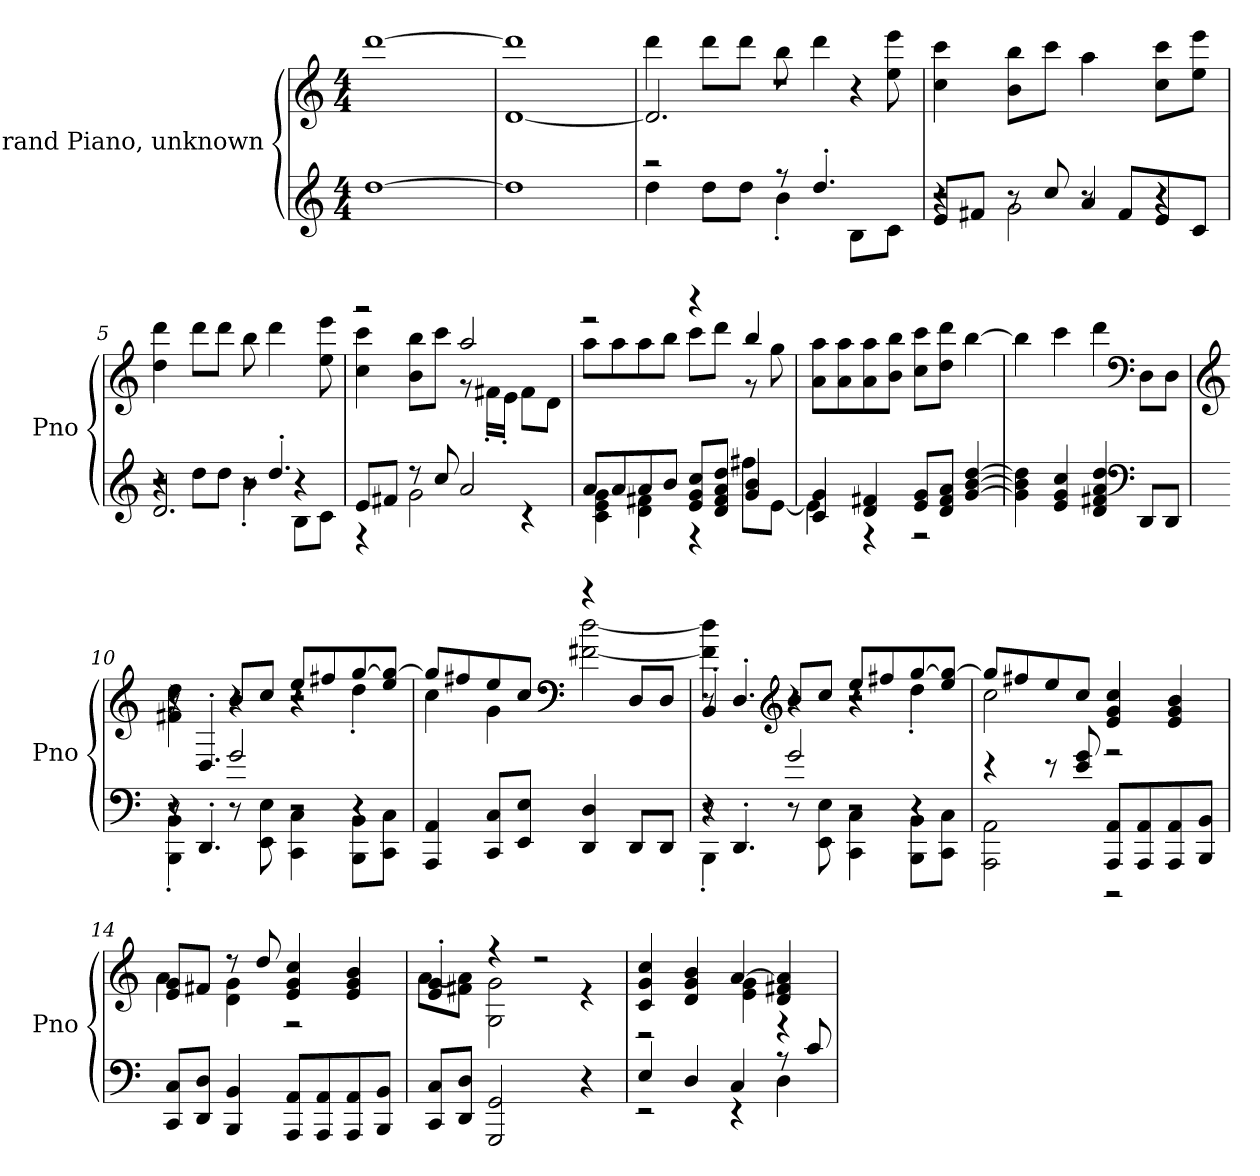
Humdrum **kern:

**kern	**kern
*part1	*part1
*staff2	*staff1
*I"Grand Piano, unknown	*
*I'Pno	*
*clefG2	*clefG2
*k[]	*k[]
*M4/4	*M4/4
*MM120	*MM120
=1	=1
[1dd	[1ddd
=2	=2
*	*^
1dd]	1ddd]	[1d
=3	=3	=3
*^	*	*^
2r	4dd\	1r	4ddd\	2.d/]
.	8dd\L	.	8ddd\L	.
.	8dd\J	.	8ddd\J	.
8r	4b'\	.	8bb\	.
4.dd'/	.	.	4ddd\	.
.	8B\L	.	.	4r
.	8c\J	.	8ee\ 8eee\	.
*	*	*v	*v	*v
=4	=4	=4
*	*^	*
2r	4r	8e/L	4cc\ 4ccc\
.	.	8f#X/J	.
.	2g\	8r	8b\ 8bb\L
.	.	8cc/	8ccc\J
4a/	.	8r	4aa\
.	.	8f#/L	.
4r	4r	8e/	8cc\ 8ccc\L
.	.	8c/J	8ee\ 8eee\J
=5	=5	=5	=5
2r	4r	2.d/	4dd\ 4ddd\
.	8dd\L	.	8ddd\L
.	8dd\J	.	8ddd\J
8r	4b'\	.	8bb\
4.dd'/	.	.	4ddd\
.	8B\L	4r	.
.	8c\J	.	8ee\ 8eee\
*	*v	*v	*
!!LO:LB:g=z
=6	=6	=6
*	*	*^
8e/L	4r	2r	4cc\ 4ccc\
8f#X/J	.	.	.
8r	2g\	.	8b\ 8bb\L
8cc/	.	.	8ccc\J
2a/	.	2aa/	8r
.	.	.	16f#X'\LL
.	.	.	16e'\JJ
.	4r	.	8f#\L
.	.	.	8d\J
=7	=7	=7	=7
8a/L	4c\ 4e\ 4g\	2r	8aa\L
8a/	.	.	8aa\
8a/	4d\ 4f#X\	.	8aa\
8b/J	.	.	8bb\J
8e/ 8g/ 8cc/L	4r	4r	8ccc\L
8d/ 8f#/ 8a/ 8dd/J	.	.	8ddd\J
4g/ 4b/	8ff#X\L	4bb/	8r
.	[8e\J	.	8gg\
*	*	*v	*v
=8	=8	=8
4c/ 4g/	4e\]	8a\ 8aa\L
.	.	8a\ 8aa\
4d/ 4f#X/	4r	8a\ 8aa\
.	.	8b\ 8bb\J
8e/ 8g/L	2r	8cc\ 8ccc\L
8d/ 8f#/ 8a/J	.	8dd\ 8ddd\J
[4g/ [4b/ [4dd/	.	[4bb\
*v	*v	*
=9	=9
4g\] 4b\] 4dd\]	4bb\]
4e/ 4g/ 4cc/	4ccc\
4d/ 4f#X/ 4a/ 4dd/	4ddd\
*clefF4	*clefF4
8DD/L	8D\L
8DD/J	8D\J
!!LO:LB:g=z
=10	=10
*	*clefG2
*^	*^
*	*^	*	*^
4r	4BBB\' 4BB\'	8r	4r	4f#X\ 4dd\	8r
.	.	4.DD'/	.	.	4.D'/
2g/	8r	.	8b/L	4r	.
.	8EE\ 8E\	.	8cc/J	.	.
.	4CC\ 4C\	2r	8ee/L	4r	2r
.	.	.	8ff#X/	.	.
4r	8BBB\ 8BB\L	.	[8gg/	4dd'\	.
.	8CC\ 8C\J	.	8ee/ 8gg/_J	.	.
*v	*v	*v	*	*	*
*	*	*v	*v
=11	=11	=11
4AAA/ 4AA/	8gg/L]	4cc\
.	8ff#X/	.
8CC/ 8C/L	8ee/	4g\
8EE/ 8E/J	8cc/J	.
*	*clefF4	*
4DD/ 4D/	4r	[2f#X\ [2dd\
8DD/L	8D/L	.
8DD/J	8D/J	.
=12	=12	=12
*^	*	*^
*	*^	*	*	*
4r	4BBB'\	8r	4BB'/	4f#\] 4dd\]	8r
.	.	4.DD'/	.	.	4.D'/
*	*	*	*clefG2	*	*
2g/	8r	.	8b/L	4r	.
.	8EE\ 8E\	.	8cc/J	.	.
.	4CC\ 4C\	2r	8ee/L	4r	2r
.	.	.	8ff#X/	.	.
4r	8BBB\ 8BB\L	.	[8gg/	4dd'\	.
.	8CC\ 8C\J	.	8ee/ 8gg/_J	.	.
*	*v	*v	*	*	*
*	*	*	*v	*v
!!LO:LB:g=z
=13	=13	=13	=13
4r	2AAA\ 2AA\	8gg/L]	2cc\
.	.	8ff#X/	.
8r	.	8ee/	.
8e/ 8g/	.	8cc/J	.
8AAA/ 8AA/L	2r	4e/ 4g/ 4cc/	2r
8AAA/ 8AA/	.	.	.
8AAA/ 8AA/	.	4e/ 4g/ 4b/	.
8BBB/ 8BB/J	.	.	.
*v	*v	*	*
=14	=14	=14
8CC/ 8C/L	8e/ 8g/L	4a\
8DD/ 8D/J	8f#X/J	.
4BBB/ 4BB/	8r	4d\ 4g\
.	8dd/	.
8AAA/ 8AA/L	4e/ 4g/ 4cc/	2r
8AAA/ 8AA/	.	.
8AAA/ 8AA/	4e/ 4g/ 4b/	.
8BBB/ 8BB/J	.	.
=15	=15	=15
8CC/ 8C/L	4e/' 4g/'	[8a\L
8DD/ 8D/J	.	8f#X\ 8a\]J
2GGG/ 2GG/	4r	2G\ 2g\
.	2r	.
4r	.	4r
=16	=16	=16
*^	*	*
4E/	2r	4c/ 4g/ 4cc/	2r
4D/	.	4d/ 4g/ 4b/	.
4C/	4r	[4a/	4e\ 4g\
8r	4D\	4d/ 4f#X/ 4a/]	4r
8c/	.	.	.
*v	*v	*	*
*	*v	*v
=	=
*-	*-
